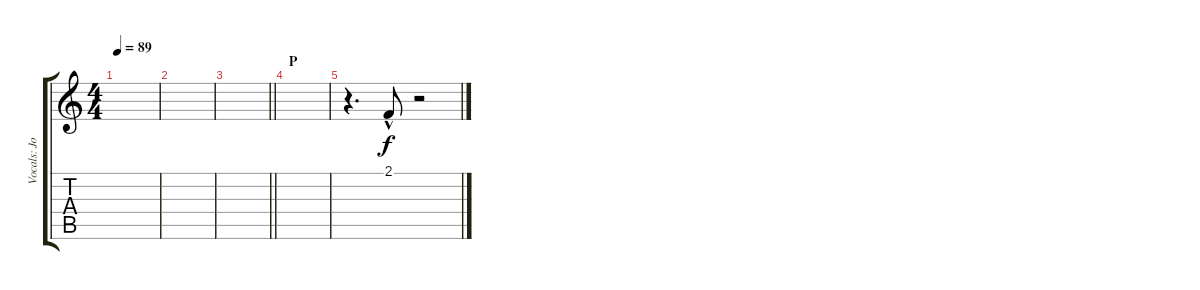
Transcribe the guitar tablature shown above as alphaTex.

\track ("Vocals: Johnny" "Vocals: Jo") {instrument lead2sawtooth}
\staff {score tabs}
\tuning (Eb4 Bb3 Gb3 Db3 Ab2 Eb2) {hide}
\ts (4 4)
\tempo 89
\clef g2
\ks c
|
|
\barLineRight lightlight
|
\section ("" "P")
|
r.4{d} 2.1{hac}.8 r.2
